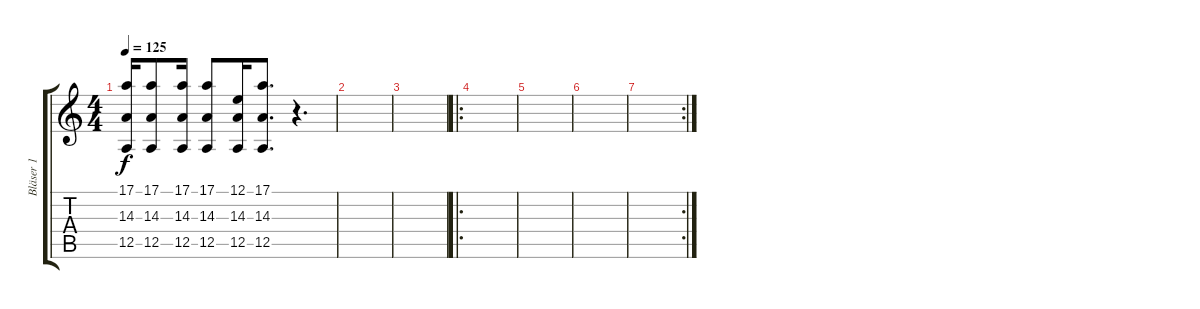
\track ("Bläser 1" "Bläser 1") {instrument trumpet}
\staff {score tabs}
\tuning (E4 B3 G3 D3 A2 E2) {hide}
\ts (4 4)
\tempo 125
\clef g2
\ks c
(17.1 14.3 12.5).16{dy f} (17.1 14.3 12.5).8 (17.1 14.3 12.5).16 (17.1 14.3 12.5).8 (12.1 14.3 12.5).16 (17.1 14.3 12.5).8{d} r.4{d} |
|
|
\ro
|
|
|
\rc 2
